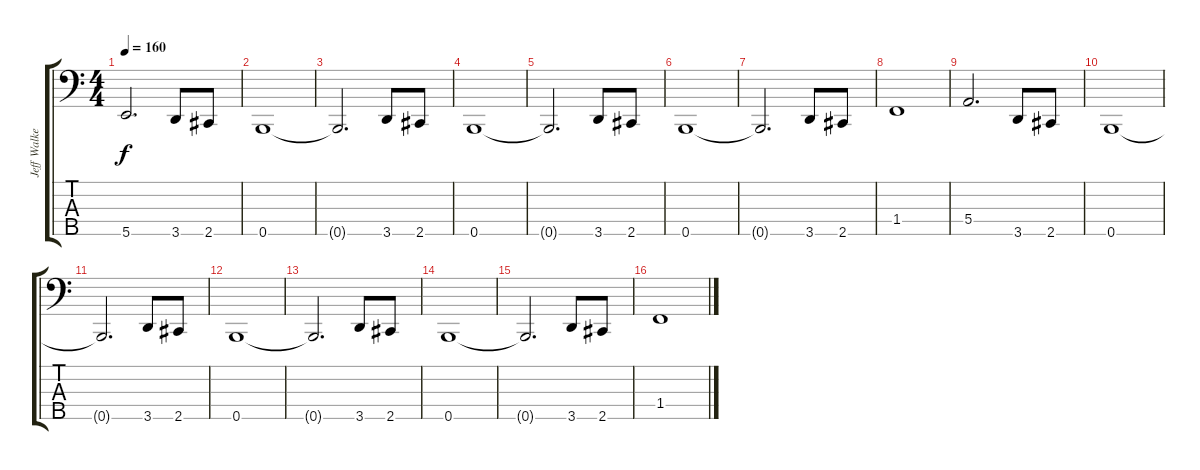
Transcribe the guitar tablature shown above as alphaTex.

\track ("Jeff Walker" "Jeff Walke") {instrument electricbasspick}
\staff {score tabs}
\tuning (G2 D2 A1 E1 B0) {hide}
\ts (4 4)
\tempo 160
\clef f4
\ks c
5.5.2{d dy f} 3.5.8 2.5.8 |
0.5.1 |
0.5{t}.2{d} 3.5.8 2.5.8 |
0.5.1 |
0.5{t}.2{d} 3.5.8 2.5.8 |
0.5.1 |
0.5{t}.2{d} 3.5.8 2.5.8 |
1.4.1 |
5.4.2{d} 3.5.8 2.5.8 |
0.5.1 |
0.5{t}.2{d} 3.5.8 2.5.8 |
0.5.1 |
0.5{t}.2{d} 3.5.8 2.5.8 |
0.5.1 |
0.5{t}.2{d} 3.5.8 2.5.8 |
1.4.1
